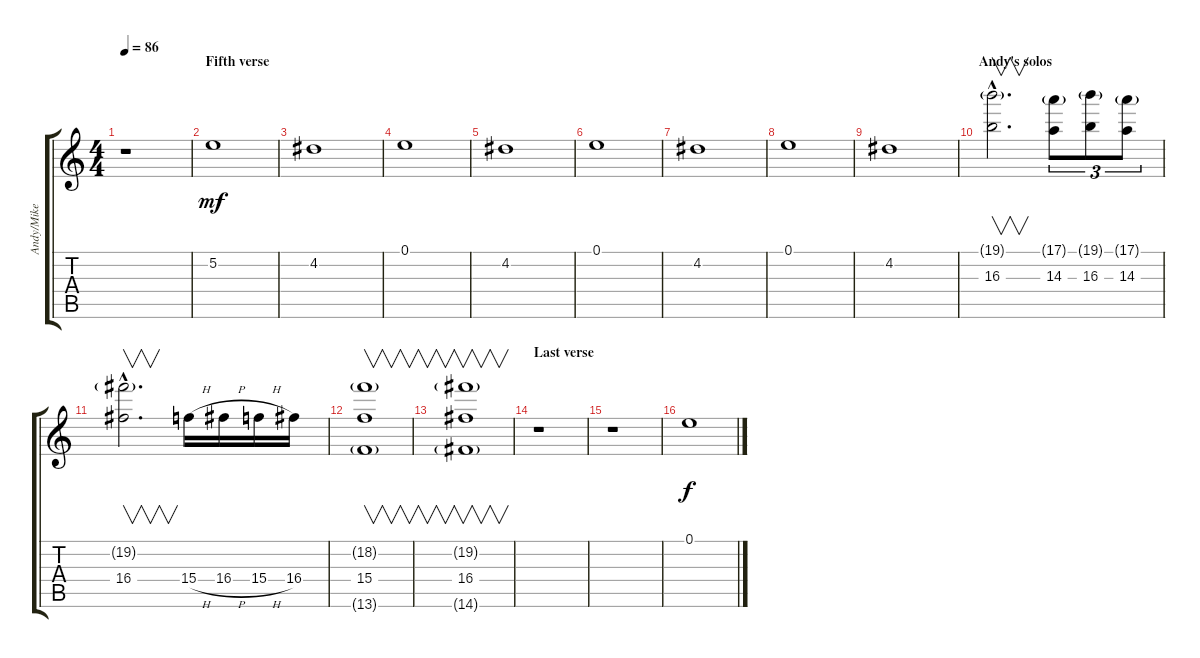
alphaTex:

\track ("Andy/Mike (Solos)" "Andy/Mike ") {instrument overdrivenguitar}
\staff {score tabs}
\tuning (E4 B3 G3 D3 A2 E2) {hide}
\ts (4 4)
\tempo 86
\clef g2
\ks c
r.1{dy f} |
\section ("" "Fifth verse")
5.2.1{dy mf} |
4.2.1 |
0.1.1 |
4.2.1 |
0.1.1 |
4.2.1 |
0.1.1 |
4.2.1 |
\section ("" "Andy's solos")
(19.1{g hac} 16.3{hac}).2{v d} (17.1{g} 14.3).8{tu (3 2)} (19.1{g} 16.3).8{tu (3 2)} (17.1{g} 14.3).8{tu (3 2)} |
(19.2{g hac} 16.4{hac}).2{v d} 15.4{h}.16 16.4{h}.16 15.4{h}.16 16.4.16 |
(18.2{g} 15.4 13.6{g}).1{v} |
(19.2{g} 16.4 14.6{g}).1{v} |
\section ("" "Last verse")
r.1 |
r.1 |
0.1.1{dy f}
